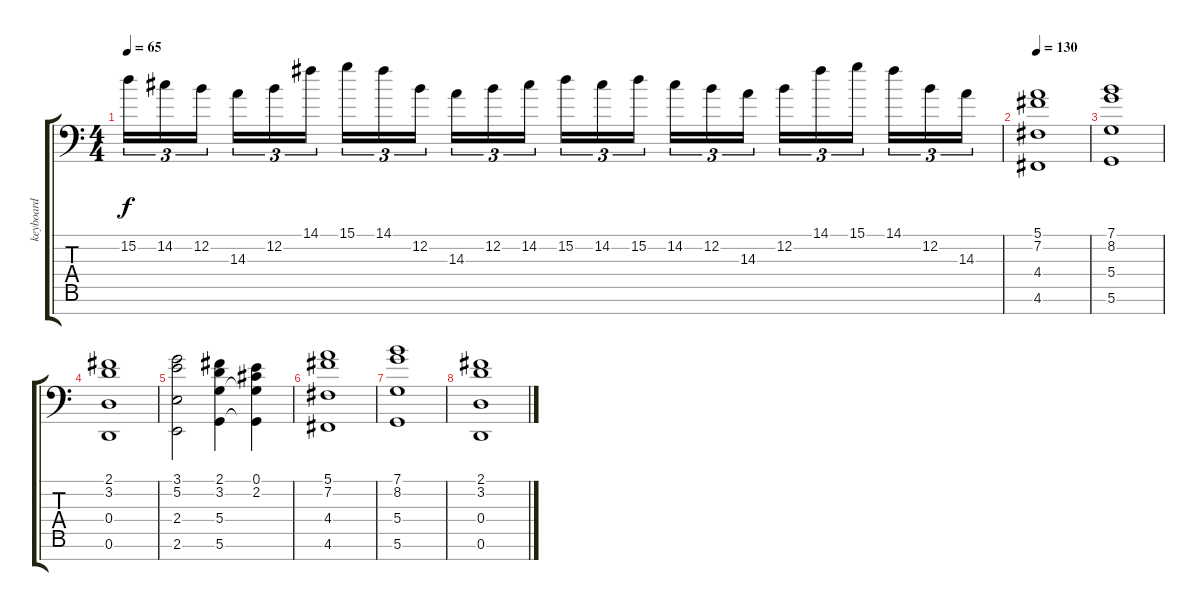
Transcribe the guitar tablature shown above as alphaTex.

\track ("keyboard" "keyboard") {instrument choiraahs}
\staff {score tabs}
\tuning (E4 B3 G3 D3 A2 D2 D1) {hide}
\ts (4 4)
\tempo 65
\clef f4
\ks c
15.2.16{tu (3 2) dy f} 14.2.16{tu (3 2)} 12.2.16{tu (3 2)} 14.3.16{tu (3 2)} 12.2.16{tu (3 2)} 14.1.16{tu (3 2)} 15.1.16{tu (3 2)} 14.1.16{tu (3 2)} 12.2.16{tu (3 2)} 14.3.16{tu (3 2)} 12.2.16{tu (3 2)} 14.2.16{tu (3 2)} 15.2.16{tu (3 2)} 14.2.16{tu (3 2)} 15.2.16{tu (3 2)} 14.2.16{tu (3 2)} 12.2.16{tu (3 2)} 14.3.16{tu (3 2)} 12.2.16{tu (3 2)} 14.1.16{tu (3 2)} 15.1.16{tu (3 2)} 14.1.16{tu (3 2)} 12.2.16{tu (3 2)} 14.3.16{tu (3 2)} |
\tempo 130
(5.1 7.2 4.4 4.6).1{instrument choiraahs} |
(7.1 8.2 5.4 5.6).1 |
(2.1 3.2 0.4 0.6).1 |
(3.1 5.2 2.4 2.6).2 (2.1 3.2 5.4 5.6).4 (0.1 2.2 5.4{t} 5.6{t}).4 |
(5.1 7.2 4.4 4.6).1 |
(7.1 8.2 5.4 5.6).1 |
(2.1 3.2 0.4 0.6).1
